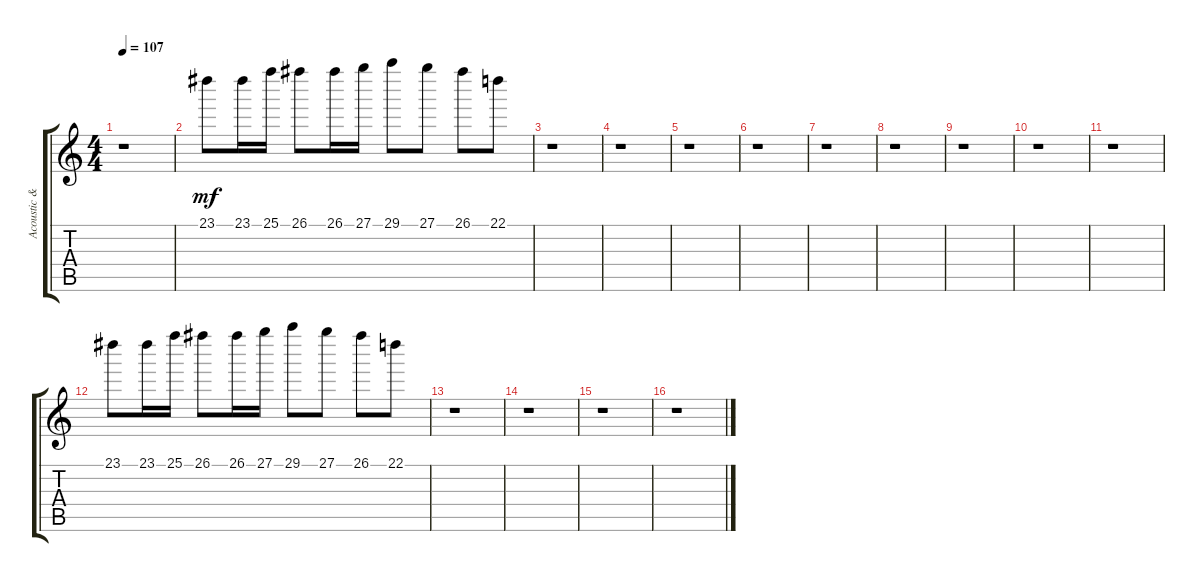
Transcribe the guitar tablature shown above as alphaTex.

\track ("Acoustic & Horn" "Acoustic &") {instrument acousticguitarsteel}
\staff {score tabs}
\tuning (E4 B3 G3 D3 A2 E2) {hide}
\ts (4 4)
\tempo 107
\clef g2
\ks c
r.1{dy mf} |
23.1.8 23.1.16 25.1.16 26.1.8 26.1.16 27.1.16 29.1.8 27.1.8 26.1.8 22.1.8 |
r.1 |
r.1 |
r.1 |
r.1 |
r.1 |
r.1 |
r.1 |
r.1 |
r.1 |
23.1.8 23.1.16 25.1.16 26.1.8 26.1.16 27.1.16 29.1.8 27.1.8 26.1.8 22.1.8 |
r.1 |
r.1 |
r.1 |
r.1
